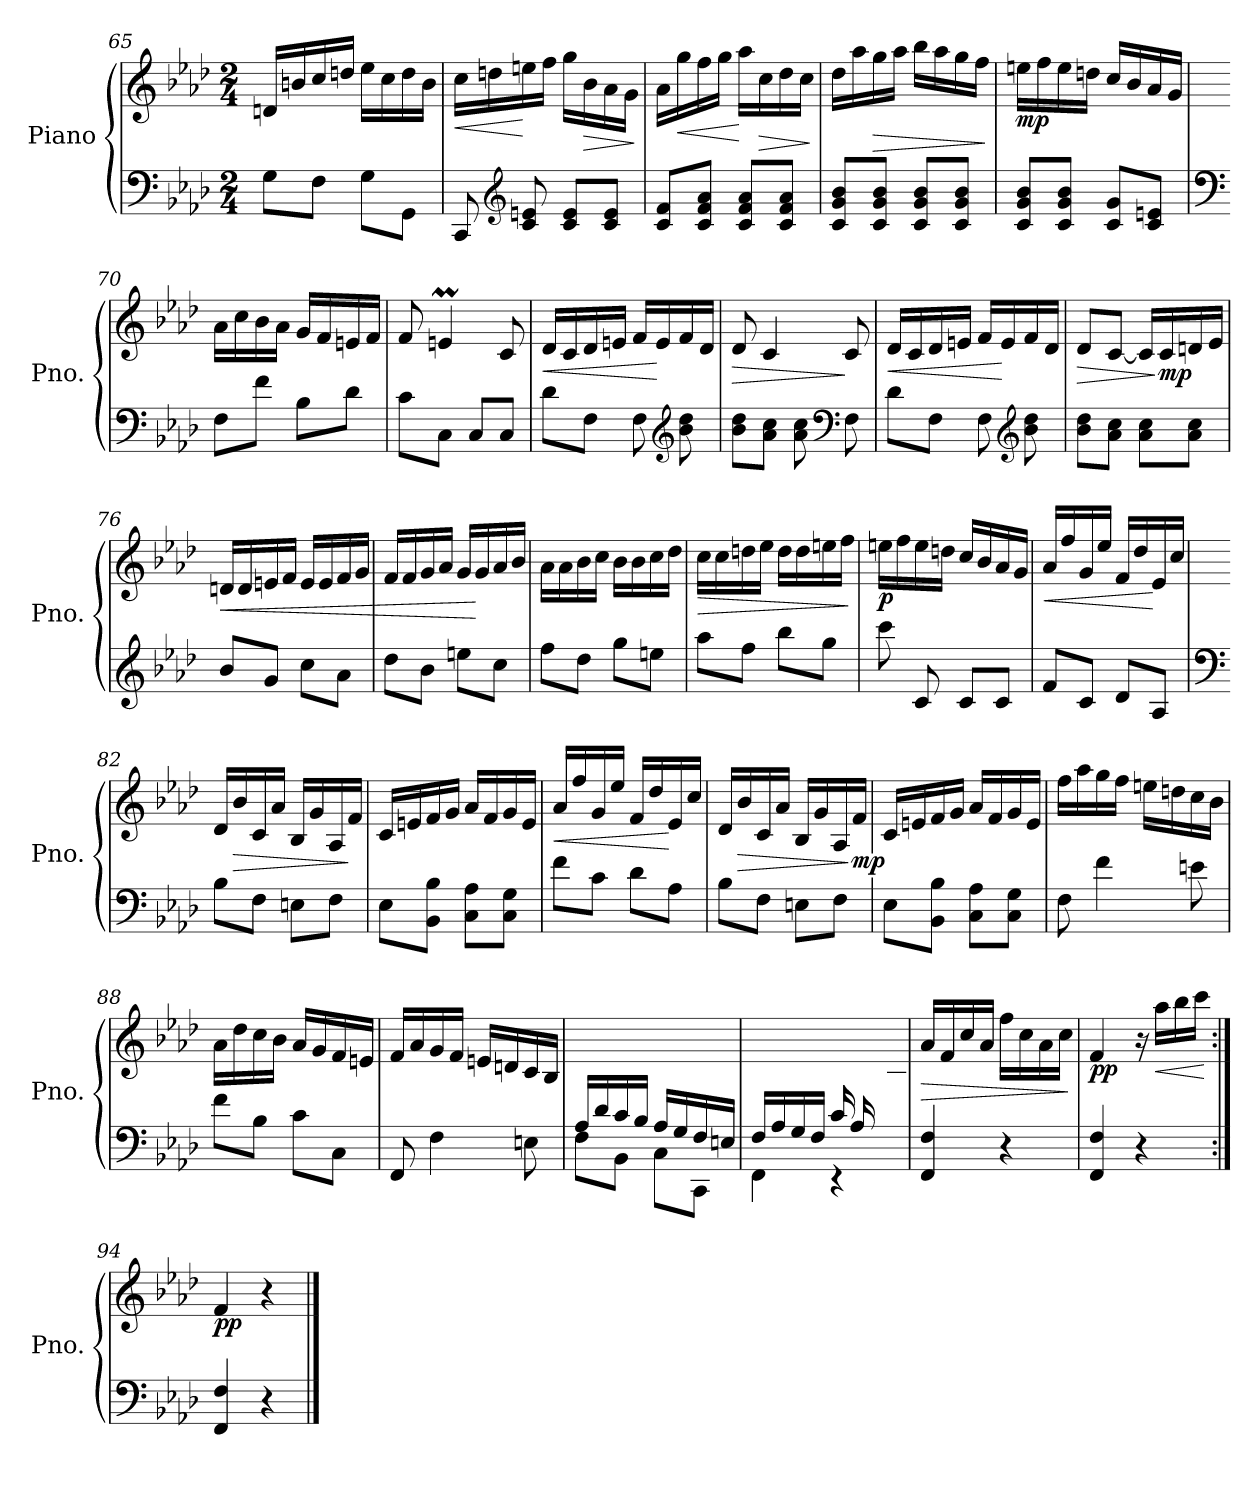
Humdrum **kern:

**kern	**kern	**dynam
*part1	*part1	*part1
*staff2	*staff1	*staff1/2
*I"Piano	*	*
*I'Pno.	*	*
!!LO:LB:g=z
*clefF4	*clefG2	*
*k[b-e-a-d-]	*k[b-e-a-d-]	*
*M2/4	*M2/4	*
=65	=65	=65
8G\L	16dn/LL	.
.	16bn/	.
8F\J	16cc/	.
.	16ddn/JJ	.
8G\L	16ee-\LL	.
.	16cc\	.
8GG\J	16dd\	.
.	16b\JJ	.
=66	=66	=66
!	!	!LO:HP:b
8CC/	16cc\LL	<
.	16ddn\	.
*clefG2	*	*
8c/ 8en/	16een\	[
.	16ff\JJ	.
8c/ 8e/L	16gg\LL	.
!	!	!LO:HP:b
.	16b-\	>
8c/ 8e/J	16a-\	.
.	16g\JJ	.
.	.	]
=67	=67	=67
8c/ 8f/L	16a-\LL	.
!	!	!LO:HP:b
.	16gg\	<
8c/ 8f/ 8a-/J	16ff\	.
.	16gg\JJ	.
8c/ 8f/ 8a-/L	16aa-\LL	[
!	!	!LO:HP:b
.	16cc\	>
8c/ 8f/ 8a-/J	16dd-\	.
.	16cc\JJ	.
.	.	]
=68	=68	=68
8c/ 8g/ 8b-/L	16dd-\LL	.
.	16aa-\	.
!	!	!LO:HP:b
8c/ 8g/ 8b-/J	16gg\	>
.	16aa-\JJ	.
8c/ 8g/ 8b-/L	16bb-\LL	.
.	16aa-\	.
8c/ 8g/ 8b-/J	16gg\	.
.	16ff\JJ	.
.	.	]
=69	=69	=69
!	!	!LO:DY:b
8c/ 8g/ 8b-/L	16een\LL	mp
.	16ff\	.
8c/ 8g/ 8b-/J	16ee\	.
.	16ddn\JJ	.
8c/ 8g/L	16cc/LL	.
.	16b-/	.
8c/ 8en/J	16a-/	.
.	16g/JJ	.
!!LO:LB:g=z
=70	=70	=70
*clefF4	*	*
8F\L	16a-\LL	.
.	16cc\	.
8f\J	16b-\	.
.	16a-\JJ	.
8B-\L	16g/LL	.
.	16f/	.
8d-\J	16en/	.
.	16f/JJ	.
=71	=71	=71
8c\L	8f/	.
8C\J	4enm/	.
8C/L	.	.
8C/J	8c/	.
=72	=72	=72
!	!	!LO:HP:b
8d-\L	16d-/LL	<
.	16c/	.
8F\J	16d-/	.
.	16en/JJ	.
8F\	16f/LL	.
.	16e/	[
*clefG2	*	*
8b-\ 8dd-\	16f/	.
.	16d-/JJ	.
=73	=73	=73
!	!	!LO:HP:b
8b-\ 8dd-\L	8d-/	>
8a-\ 8cc\J	4c/	.
8a-\ 8cc\	.	.
*clefF4	*	*
8F\	8c/	]
=74	=74	=74
!	!	!LO:HP:b
8d-\L	16d-/LL	<
.	16c/	.
8F\J	16d-/	.
.	16en/JJ	.
8F\	16f/LL	.
.	16e/	[
*clefG2	*	*
8b-\ 8dd-\	16f/	.
.	16d-/JJ	.
=75	=75	=75
!	!	!LO:HP:b
8b-\ 8dd-\L	8d-/L	>
8a-\ 8cc\J	[8c/J	.
8a-\ 8cc\L	16c/LL]	.
!	!	!LO:DY:n=1:b
.	16c/	] mp
8a-\ 8cc\J	16dn/	.
.	16e-/JJ	.
!!LO:LB:g=z
=76	=76	=76
!	!	!LO:HP:b
8b-/L	16dn/LL	<
.	16d/	.
8g/J	16en/	.
.	16f/JJ	.
8cc\L	16e/LL	.
.	16e/	.
8a-\J	16f/	.
.	16g/JJ	.
=77	=77	=77
8dd-\L	16f/LL	.
.	16f/	.
8b-\J	16g/	.
.	16a-/JJ	.
8een\L	16g/LL	.
.	16g/	[
8cc\J	16a-/	.
.	16b-/JJ	.
=78	=78	=78
8ff\L	16a-\LL	.
.	16a-\	.
8dd-\J	16b-\	.
.	16cc\JJ	.
8gg\L	16b-\LL	.
.	16b-\	.
8een\J	16cc\	.
.	16dd-\JJ	.
=79	=79	=79
!	!	!LO:HP:b
8aa-\L	16cc\LL	>
.	16cc\	.
8ff\J	16ddn\	.
.	16ee-\JJ	.
8bb-\L	16dd\LL	.
.	16dd\	.
8gg\J	16een\	.
.	16ff\JJ	.
.	.	]
=80	=80	=80
!	!	!LO:DY:b
8ccc\	16een\LL	p
.	16ff\	.
8c/	16ee\	.
.	16ddn\JJ	.
8c/L	16cc/LL	.
.	16b-/	.
8c/J	16a-/	.
.	16g/JJ	.
!!LO:LB:g=z
=81	=81	=81
!	!	!LO:HP:b
8f/L	16a-/LL	<
.	16ff/	.
8c/J	16g/	.
.	16ee-/JJ	.
8d-/L	16f/LL	.
.	16dd-/	.
8A-/J	16e-/	[
.	16cc/JJ	.
=82	=82	=82
*clefF4	*	*
8B-\L	16d-/LL	.
!	!	!LO:HP:b
.	16b-/	>
8F\J	16c/	.
.	16a-/JJ	.
8En\L	16B-/LL	.
.	16g/	.
8F\J	16A-/	.
.	16f/JJ	]
=83	=83	=83
8E-\L	16c/LL	.
.	16en/	.
8BB-\ 8B-\J	16f/	.
.	16g/JJ	.
8C\ 8A-\L	16a-/LL	.
.	16f/	.
8C\ 8G\J	16g/	.
.	16e/JJ	.
=84	=84	=84
!	!	!LO:HP:b
8f\L	16a-/LL	<
.	16ff/	.
8c\J	16g/	.
.	16ee-/JJ	.
8d-\L	16f/LL	.
.	16dd-/	.
8A-\J	16e-/	[
.	16cc/JJ	.
=85	=85	=85
8B-\L	16d-/LL	.
!	!	!LO:HP:b
.	16b-/	>
8F\J	16c/	.
.	16a-/JJ	.
8En\L	16B-/LL	.
.	16g/	.
8F\J	16A-/	.
!	!	!LO:DY:n=1:b
.	16f/JJ	] mp
=86	=86	=86
8E-\L	16c/LL	.
.	16en/	.
8BB-\ 8B-\J	16f/	.
.	16g/JJ	.
8C\ 8A-\L	16a-/LL	.
.	16f/	.
8C\ 8G\J	16g/	.
.	16e/JJ	.
!!LO:PB:g=z
=87	=87	=87
8F\	16ff\LL	.
.	16aa-\	.
4f\	16gg\	.
.	16ff\JJ	.
.	16een\LL	.
.	16ddn\	.
8en\	16cc\	.
.	16b-\JJ	.
=88	=88	=88
8f\L	16a-\LL	.
.	16dd-\	.
8B-\J	16cc\	.
.	16b-\JJ	.
8c\L	16a-/LL	.
.	16g/	.
8C\J	16f/	.
.	16en/JJ	.
=89	=89	=89
8FF/	16f/LL	.
.	16a-/	.
4F\	16g/	.
.	16f/JJ	.
.	16en/LL	.
.	16dn/	.
8En\	16c/	.
.	16B-/JJ	.
=90	=90	=90
*^	*	*
16A-/LL	8F\L	2ryy	.
16d-/	.	.	.
16c/	8BB-\J	.	.
16B-/JJ	.	.	.
16A-/LL	8C\L	.	.
16G/	.	.	.
16F/	8CC\J	.	.
16En/JJ	.	.	.
=91	=91	=91	=91
16F/LL	4FF\	4.ryy	.
16A-/	.	.	.
16G/	.	.	.
16F/JJ	.	.	.
16c/LL	4r	.	.
16A-/	.	.	.
8ryy	.	16f/	.
.	.	16c/JJ	.
*v	*v	*	*
!!LO:LB:g=z
=92	=92	=92
!	!	!LO:HP:b
4FF/ 4F/	16a-/LL	>
.	16f/	.
.	16cc/	.
.	16a-/JJ	.
4r	16ff\LL	.
.	16cc\	.
.	16a-\	.
.	16cc\JJ	.
.	.	]
=93	=93	=93
!	!	!LO:DY:b
4FF/ 4F/	4f/	pp
4r	16r	.
!	!	!LO:HP:b
.	16aa-\LL	<
.	16bb-\	.
.	16ccc\JJ	.
.	.	[
=94:|!	=94:|!	=94:|!
!	!	!LO:DY:b
4FF/ 4F/	4f/	pp
4r	4r	.
==	==	==
*-	*-	*-
